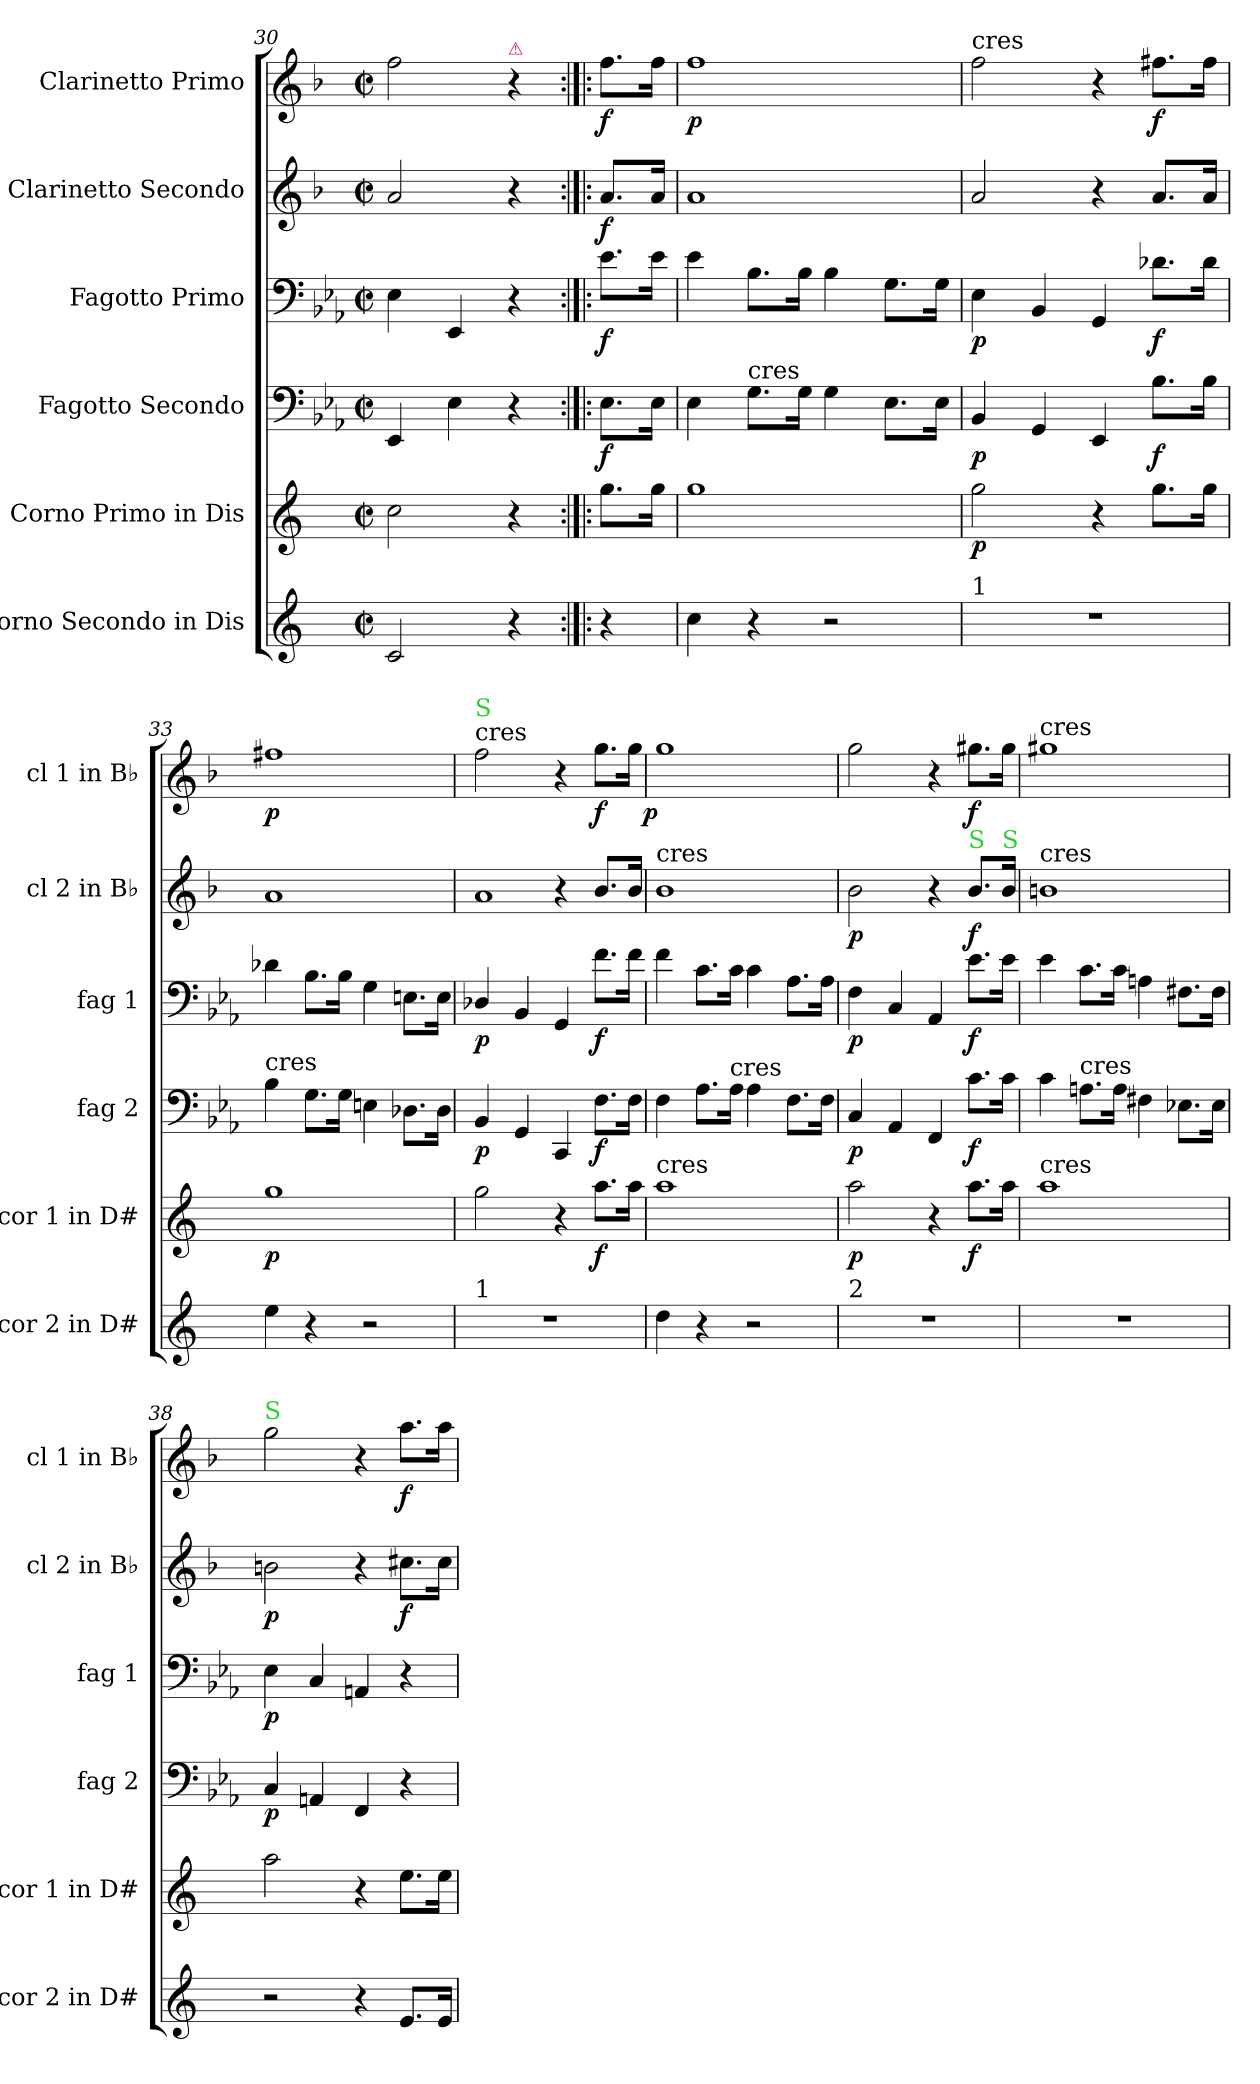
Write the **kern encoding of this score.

**kern	**kern	**dynam	**kern	**dynam	**kern	**dynam	**kern	**dynam	**kern	**dynam
*part6	*part5	*part5	*part4	*part4	*part3	*part3	*part2	*part2	*part1	*part1
*staff6	*staff5	*staff5	*staff4	*staff4	*staff3	*staff3	*staff2	*staff2	*staff1	*staff1
*I"Corno Secondo in Dis	*I"Corno Primo in Dis	*	*I"Fagotto Secondo	*	*I"Fagotto Primo	*	*I"Clarinetto Secondo	*	*I"Clarinetto Primo	*
*I'cor 2 in D#	*I'cor 1 in D#	*	*I'fag 2	*	*I'fag 1	*	*I'cl 2 in B♭	*	*I'cl 1 in B♭	*
*clefG2	*clefG2	*	*clefF4	*	*clefF4	*	*clefG2	*	*clefG2	*
*ITrd5c9	*ITrd5c9	*	*	*	*	*	*ITrd1c2	*	*ITrd1c2	*
*k[b-e-a-]	*k[b-e-a-]	*	*k[b-e-a-]	*	*k[b-e-a-]	*	*k[b-e-a-]	*	*k[b-e-a-]	*
*c:	*c:	*	*c:	*	*c:	*	*c:	*	*c:	*
*M2/2	*M2/2	*	*M2/2	*	*M2/2	*	*M2/2	*	*M2/2	*
*met(c|)	*met(c|)	*	*met(c|)	*	*met(c|)	*	*met(c|)	*	*met(c|)	*
=30	=30	=30	=30	=30	=30	=30	=30	=30	=30	=30
2E-/	2e-\	.	4EE-/	.	4E-\	.	2g/	.	2ee-\	.
.	.	.	4E-\	.	4EE-/	.	.	.	.	.
!	!	!	!	!	!	!	!	!	!LO:TX:a:color=crimson:t=⚠	!
4r	4r	.	4r	.	4r	.	4r	.	4r	.
=:|!|:	=:|!|:	=:|!|:	=:|!|:	=:|!|:	=:|!|:	=:|!|:	=:|!|:	=:|!|:	=:|!|:	=:|!|:
4r	8.b-\L	.	8.E-\L	f.	8.e-\L	f	8.g/L	f	8.ee-\L	f
.	16b-\Jk	.	16E-\Jk	.	16e-\Jk	.	16g/Jk	.	16ee-\Jk	.
=31	=31	=31	=31	=31	=31	=31	=31	=31	=31	=31
4e-\	1b-\	.	4E-\	.	4e-\	.	1g/	.	1ee-\	p
!	!	!	!LO:TX:t=cres	!	!	!	!	!	!	!
4r	.	.	8.G\L	.	8.B-\L	.	.	.	.	.
.	.	.	16G\Jk	.	16B-\Jk	.	.	.	.	.
2r	.	.	4G\	.	4B-\	.	.	.	.	.
.	.	.	8.E-\L	.	8.G\L	.	.	.	.	.
.	.	.	16E-\Jk	.	16G\Jk	.	.	.	.	.
=32	=32	=32	=32	=32	=32	=32	=32	=32	=32	=32
!	!	!	!	!	!	!	!	!	!LO:TX:t=cres	!
!LO:TX:a:t=1	!	!	!	!	!	!	!	!	!	!
1r	2b-\	p	4BB-/	p	4E-\	p	2g/	.	2ee-\	.
.	.	.	4GG/	.	4BB-/	.	.	.	.	.
.	4r	.	4EE-/	.	4GG/	.	4r	.	4r	.
.	8.b-\L	fo	8.B-\L	f	8.d-X\L	f	8.g/L	.	8.een\L	f
.	16b-\Jk	.	16B-\Jk	.	16d-\Jk	.	16g/Jk	.	16ee\Jk	.
=33	=33	=33	=33	=33	=33	=33	=33	=33	=33	=33
!	!	!	!LO:TX:t=cres	!	!	!	!	!	!	!
4g\	1b-\	p	4B-\	.	4d-X\	.	1g/	.	1een\	p
4r	.	.	8.G\L	.	8.B-\L	.	.	.	.	.
.	.	.	16G\Jk	.	16B-\Jk	.	.	.	.	.
2r	.	.	4En\	.	4G\	.	.	.	.	.
.	.	.	8.D-X\L	.	8.En\L	.	.	.	.	.
.	.	.	16D-\Jk	.	16E\Jk	.	.	.	.	.
=34	=34	=34	=34	=34	=34	=34	=34	=34	=34	=34
!	!	!	!	!	!	!	!	!	!LO:TX:t=cres	!
!	!	!	!	!	!	!	!	!	!LO:TX:a:color=limegreen:t=S	!
!LO:TX:a:t=1	!	!	!	!	!	!	!	!	!	!
!	!	!	!	!	!	!	!LO:N:vis=1	!	!	!
1r	2b-\	.	4BB-/	p	4D-X/	p	2g/	.	2ee-\	.
.	.	.	4GG/	.	4BB-/	.	.	.	.	.
.	4r	.	4CC/	.	4GG/	.	4r	.	4r	.
.	8.cc\L	f	8.F\L	f	8.f\L	f	8.a-/L	.	8.ff\L	f
.	16cc\Jk	.	16F\Jk	.	16f\Jk	.	16a-/Jk	.	16ff\Jk	.
=35	=35	=35	=35	=35	=35	=35	=35	=35	=35	=35
!	!	!	!	!	!	!	!LO:TX:t=cres	!	!	!
!	!LO:TX:t=cres	!	!	!	!	!	!	!	!	!
!	!	!	!	!	!	!	!	!	!	!LO:DY:rj
4f\	1cc\	.	4F\	.	4f\	.	1a-/	.	1ff\	p
4r	.	.	8.A-\L	.	8.c\L	.	.	.	.	.
!	!	!	!LO:TX:t=cres	!	!	!	!	!	!	!
.	.	.	16A-\Jk	.	16c\Jk	.	.	.	.	.
2r	.	.	4A-\	.	4c\	.	.	.	.	.
.	.	.	8.F\L	.	8.A-\L	.	.	.	.	.
.	.	.	16F\Jk	.	16A-\Jk	.	.	.	.	.
=36	=36	=36	=36	=36	=36	=36	=36	=36	=36	=36
!LO:TX:a:t=2	!	!	!	!	!	!	!	!	!	!
1r	2cc\	p	4C/	p	4F\	p	2a-\	p	2ff\	.
.	.	.	4AA-/	.	4C/	.	.	.	.	.
.	4r	.	4FF/	.	4AA-/	.	4r	.	4r	.
!	!	!	!	!	!	!	!LO:TX:a:color=limegreen:t=S	!	!	!
.	8.cc\L	f	8.c\L	f	8.e-\L	f	8.a-/L	f	8.ff#X\L	f
!	!	!	!	!	!	!	!LO:TX:a:color=limegreen:t=S	!	!	!
.	16cc\Jk	.	16c\Jk	.	16e-\Jk	.	16a-/Jk	.	16ff#\Jk	.
=37	=37	=37	=37	=37	=37	=37	=37	=37	=37	=37
!	!	!	!	!	!	!	!	!	!LO:TX:t=cres	!
!	!	!	!	!	!	!	!LO:TX:t=cres	!	!	!
!	!LO:TX:t=cres	!	!	!	!	!	!	!	!	!
1r	1cc\	.	4c\	.	4e-\	.	1an/	.	1ff#X\	.
!	!	!	!LO:TX:t=cres	!	!	!	!	!	!	!
.	.	.	8.An\L	.	8.c\L	.	.	.	.	.
.	.	.	16A\Jk	.	16c\Jk	.	.	.	.	.
.	.	.	4F#X\	.	4An\	.	.	.	.	.
.	.	.	8.E-X\L	.	8.F#X\L	.	.	.	.	.
.	.	.	16E-\Jk	.	16F#\Jk	.	.	.	.	.
=38	=38	=38	=38	=38	=38	=38	=38	=38	=38	=38
!	!	!	!	!	!	!	!	!	!LO:TX:a:color=limegreen:t=S	!
2r	2cc\	.	4C/	p	4E-\	p	2an\	p	2ff\	.
.	.	.	4AAn/	.	4C/	.	.	.	.	.
4r	4r	.	4FF/	.	4AAn/	.	4r	.	4r	.
8.G/L	8.g\L	.	4r	.	4r	.	8.bn\L	f	8.gg\L	f
16G/Jk	16g\Jk	.	.	.	.	.	16b\Jk	.	16gg\Jk	.
=	=	=	=	=	=	=	=	=	=	=
*-	*-	*-	*-	*-	*-	*-	*-	*-	*-	*-
